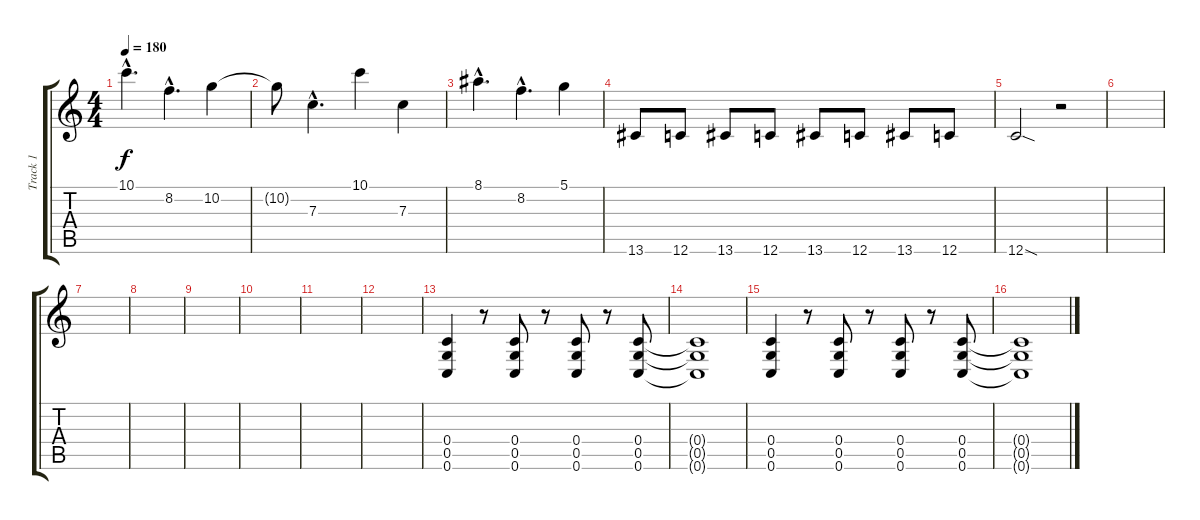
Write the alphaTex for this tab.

\track ("Track 1" "Track 1") {instrument distortionguitar}
\staff {score tabs}
\tuning (D4 A3 F3 C3 G2 C2) {hide}
\ts (4 4)
\tempo 180
\clef g2
\ks c
10.1{hac}.4{d dy f} 8.2{hac}.4{d} 10.2.4 |
10.2{t}.8 7.3{hac}.4{d} 10.1.4 7.3.4 |
8.1{hac}.4{d} 8.2{hac}.4{d} 5.1.4 |
13.6.8 12.6.8 13.6.8 12.6.8 13.6.8 12.6.8 13.6.8 12.6.8 |
12.6{sod}.2 r.2 |
|
|
|
|
|
|
|
(0.4 0.5 0.6).4 r.8 (0.4 0.5 0.6).8 r.8 (0.4 0.5 0.6).8 r.8 (0.4 0.5 0.6).8 |
(0.4{t} 0.5{t} 0.6{t}).1 |
(0.4 0.5 0.6).4 r.8 (0.4 0.5 0.6).8 r.8 (0.4 0.5 0.6).8 r.8 (0.4 0.5 0.6).8 |
(0.4{t} 0.5{t} 0.6{t}).1
